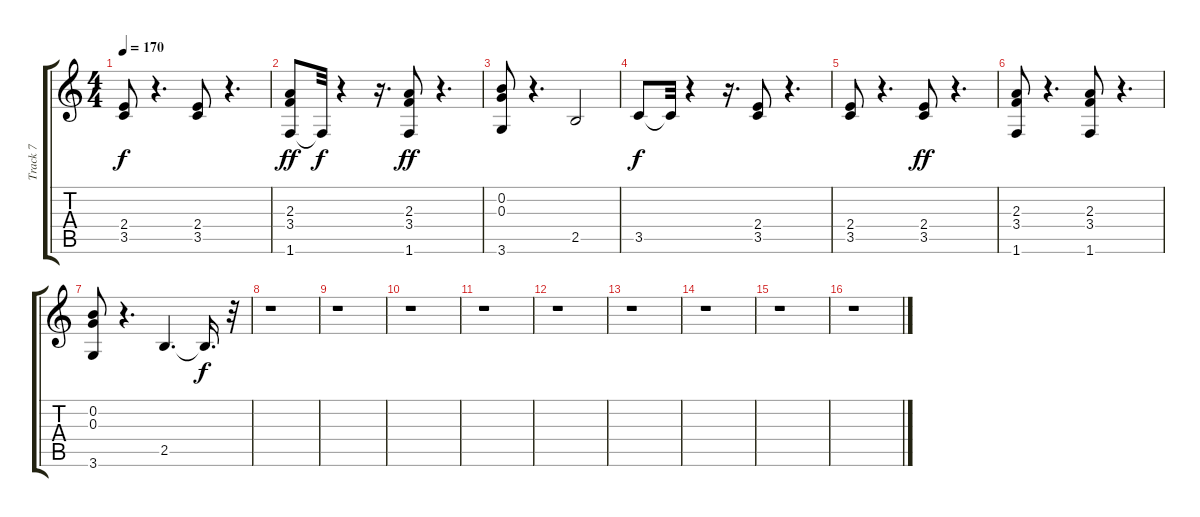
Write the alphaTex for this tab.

\track ("Track 7" "Track 7") {instrument distortionguitar}
\staff {score tabs}
\tuning (E4 B3 G3 D3 A2 E2) {hide}
\ts (4 4)
\tempo 170
\clef g2
\ks c
(2.4 3.5).8{dy f} r.4{d} (2.4 3.5).8 r.4{d} |
(2.3 3.4 1.6).8{dy ff} 1.6{t}.32{dy f} r.4 r.16{d} (2.3 3.4 1.6).8{dy ff} r.4{d} |
(0.2 0.3 3.6).8 r.4{d} 2.5.2 |
3.5.8{dy f} 3.5{t}.32 r.4 r.16{d} (2.4 3.5).8 r.4{d} |
(2.4 3.5).8 r.4{d} (2.4 3.5).8{dy ff} r.4{d} |
(2.3 3.4 1.6).8 r.4{d} (2.3 3.4 1.6).8 r.4{d} |
(0.2 0.3 3.6).8 r.4{d} 2.5.4{d} 2.5{t}.16{d dy f} r.32 |
r.1 |
r.1 |
r.1 |
r.1 |
r.1 |
r.1 |
r.1 |
r.1 |
r.1
